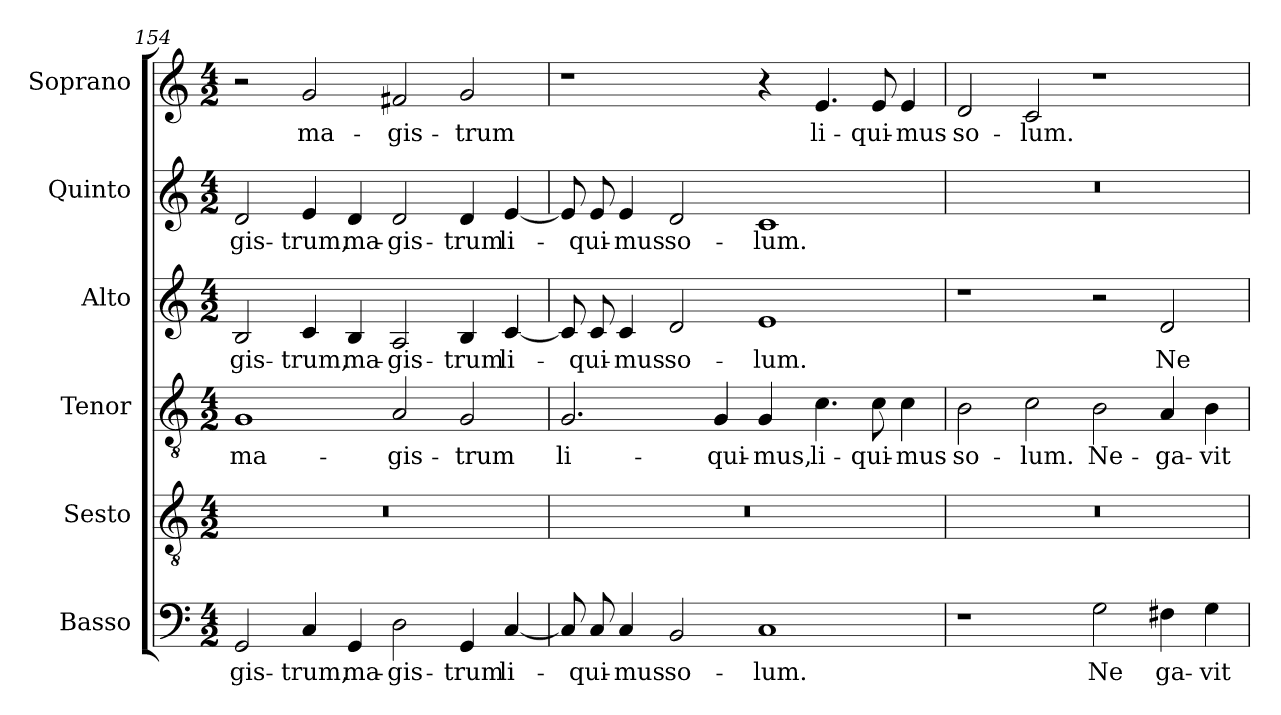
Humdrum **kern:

**kern	**text	**kern	**kern	**text	**kern	**text	**kern	**text	**kern	**text
*part6	*part6	*part5	*part4	*part4	*part3	*part3	*part2	*part2	*part1	*part1
*staff6	*staff6	*staff5	*staff4	*staff4	*staff3	*staff3	*staff2	*staff2	*staff1	*staff1
*I"Basso	*	*I"Sesto	*I"Tenor	*	*I"Alto	*	*I"Quinto	*	*I"Soprano	*
*I'B.	*	*I'Ss.	*I'T.	*	*I'A.	*	*I'Q.	*	*I'S.	*
*clefF4	*	*clefGv2	*clefGv2	*	*clefG2	*	*clefG2	*	*clefG2	*
*	*	*ITrd7c12	*ITrd7c12	*	*	*	*	*	*	*
*k[]	*	*k[]	*k[]	*	*k[]	*	*k[]	*	*k[]	*
*C:	*	*C:	*C:	*	*C:	*	*C:	*	*C:	*
*M4/2	*	*M4/2	*M4/2	*	*M4/2	*	*M4/2	*	*M4/2	*
=154	=154	=154	=154	=154	=154	=154	=154	=154	=154	=154
!	!LO:LY:b:color=#000000	!LO:N:vis=1	!	!	!	!	!	!	!	!
!	!	!	!	!LO:LY:b:color=#000000	!	!	!	!	!	!
!	!	!	!	!	!	!LO:LY:b:color=#000000	!	!	!	!
!	!	!	!	!	!	!	!	!LO:LY:b:color=#000000	!	!
2GGi/	-gis-	0r	1GGi	ma-	2Bi/	-gis-	2di/	-gis-	2r	.
!	!LO:LY:b:color=#000000	!	!	!	!	!	!	!	!	!
!	!	!	!	!	!	!LO:LY:b:color=#000000	!	!	!	!
!	!	!	!	!	!	!	!	!LO:LY:b:color=#000000	!	!
!	!	!	!	!	!	!	!	!	!	!LO:LY:b:color=#000000
4Ci/	-trum,	.	.	.	4ci/	-trum,	4ei/	-trum,	2gi/	ma-
!	!LO:LY:b:color=#000000	!	!	!	!	!	!	!	!	!
!	!	!	!	!	!	!LO:LY:b:color=#000000	!	!	!	!
!	!	!	!	!	!	!	!	!LO:LY:b:color=#000000	!	!
4GGi/	ma-	.	.	.	4Bi/	ma-	4di/	ma-	.	.
!	!LO:LY:b:color=#000000	!	!	!	!	!	!	!	!	!
!	!	!	!	!LO:LY:b:color=#000000	!	!	!	!	!	!
!	!	!	!	!	!	!LO:LY:b:color=#000000	!	!	!	!
!	!	!	!	!	!	!	!	!LO:LY:b:color=#000000	!	!
!	!	!	!	!	!	!	!	!	!	!LO:LY:b:color=#000000
2Di\	-gis-	.	2AAi/	-gis-	2Ai/	-gis-	2di/	-gis-	2f#Xi/	-gis-
!	!LO:LY:b:color=#000000	!	!	!	!	!	!	!	!	!
!	!	!	!	!LO:LY:b:color=#000000	!	!	!	!	!	!
!	!	!	!	!	!	!LO:LY:b:color=#000000	!	!	!	!
!	!	!	!	!	!	!	!	!LO:LY:b:color=#000000	!	!
!	!	!	!	!	!	!	!	!	!	!LO:LY:b:color=#000000
4GGi/	-trum	.	2GGi/	-trum	4Bi/	-trum	4di/	-trum	2gi/	-trum
!	!LO:LY:b:color=#000000	!	!	!	!	!	!	!	!	!
!	!	!	!	!	!	!LO:LY:b:color=#000000	!	!	!	!
!	!	!	!	!	!	!	!	!LO:LY:b:color=#000000	!	!
[4Ci/	li-	.	.	.	[4ci/	li-	[4ei/	li-	.	.
!!LO:LB:g=z
=155	=155	=155	=155	=155	=155	=155	=155	=155	=155	=155
!	!	!LO:N:vis=1	!	!	!	!	!	!	!	!
!	!	!	!	!LO:LY:b:color=#000000	!	!	!	!	!	!
8Ci/]	.	0r	2.GGi/	li-	8ci/]	.	8ei/]	.	1r	.
!	!LO:LY:b:color=#000000	!	!	!	!	!	!	!	!	!
!	!	!	!	!	!	!LO:LY:b:color=#000000	!	!	!	!
!	!	!	!	!	!	!	!	!LO:LY:b:color=#000000	!	!
8Ci/	-qui-	.	.	.	8ci/	-qui-	8ei/	-qui-	.	.
!	!LO:LY:b:color=#000000	!	!	!	!	!	!	!	!	!
!	!	!	!	!	!	!LO:LY:b:color=#000000	!	!	!	!
!	!	!	!	!	!	!	!	!LO:LY:b:color=#000000	!	!
4Ci/	-mus	.	.	.	4ci/	-mus	4ei/	-mus	.	.
!	!LO:LY:b:color=#000000	!	!	!	!	!	!	!	!	!
!	!	!	!	!	!	!LO:LY:b:color=#000000	!	!	!	!
!	!	!	!	!	!	!	!	!LO:LY:b:color=#000000	!	!
2BBi/	so-	.	.	.	2di/	so-	2di/	so-	.	.
!	!	!	!	!LO:LY:b:color=#000000	!	!	!	!	!	!
.	.	.	4GGi/	-qui-	.	.	.	.	.	.
!	!LO:LY:b:color=#000000	!	!	!	!	!	!	!	!	!
!	!	!	!	!LO:LY:b:color=#000000	!	!	!	!	!	!
!	!	!	!	!	!	!LO:LY:b:color=#000000	!	!	!	!
!	!	!	!	!	!	!	!	!LO:LY:b:color=#000000	!	!
1Ci	-lum.	.	4GGi/	-mus,	1ei	-lum.	1ci	-lum.	4r	.
!	!	!	!	!LO:LY:b:color=#000000	!	!	!	!	!	!
!	!	!	!	!	!	!	!	!	!	!LO:LY:b:color=#000000
.	.	.	4.Ci\	li-	.	.	.	.	4.ei/	li-
!	!	!	!	!LO:LY:b:color=#000000	!	!	!	!	!	!
!	!	!	!	!	!	!	!	!	!	!LO:LY:b:color=#000000
.	.	.	8Ci\	-qui-	.	.	.	.	8ei/	-qui-
!	!	!	!	!LO:LY:b:color=#000000	!	!	!	!	!	!
!	!	!	!	!	!	!	!	!	!	!LO:LY:b:color=#000000
.	.	.	4Ci\	-mus	.	.	.	.	4ei/	-mus
=156	=156	=156	=156	=156	=156	=156	=156	=156	=156	=156
!	!	!LO:N:vis=1	!	!	!	!	!	!	!	!
!	!	!	!	!LO:LY:b:color=#000000	!	!	!LO:N:vis=1	!	!	!
!	!	!	!	!	!	!	!	!	!	!LO:LY:b:color=#000000
1r	.	0r	2BBi\	so-	1r	.	0r	.	2di/	so-
!	!	!	!	!LO:LY:b:color=#000000	!	!	!	!	!	!
!	!	!	!	!	!	!	!	!	!	!LO:LY:b:color=#000000
.	.	.	2Ci\	-lum.	.	.	.	.	2ci/	-lum.
!	!LO:LY:b:color=#000000	!	!	!	!	!	!	!	!	!
!	!	!	!	!LO:LY:b:color=#000000	!	!	!	!	!	!
2Gi\	Ne	.	2BBi\	Ne-	2r	.	.	.	1r	.
!	!LO:LY:b:color=#000000	!	!	!	!	!	!	!	!	!
!	!	!	!	!LO:LY:b:color=#000000	!	!	!	!	!	!
!	!	!	!	!	!	!LO:LY:b:color=#000000	!	!	!	!
4F#Xi\	ga-	.	4AAi/	-ga-	2di/	Ne-	.	.	.	.
!	!LO:LY:b:color=#000000	!	!	!	!	!	!	!	!	!
!	!	!	!	!LO:LY:b:color=#000000	!	!	!	!	!	!
4Gi\	-vit	.	4BBi\	-vit	.	.	.	.	.	.
=	=	=	=	=	=	=	=	=	=	=
*-	*-	*-	*-	*-	*-	*-	*-	*-	*-	*-
